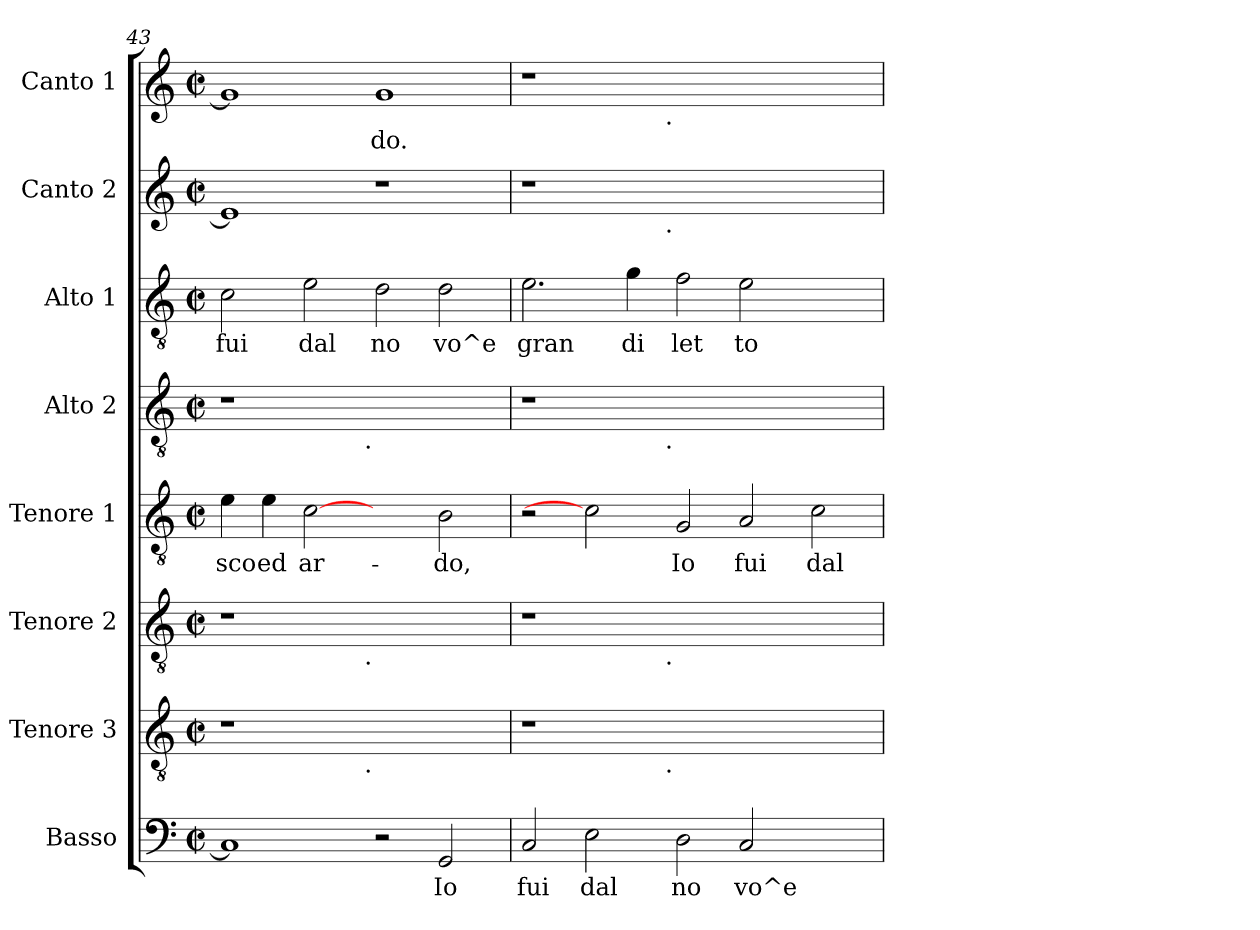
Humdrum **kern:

**kern	**text	**kern	**kern	**kern	**text	**kern	**kern	**text	**kern	**text	**kern	**text
*part8	*part8	*part7	*part6	*part5	*part5	*part4	*part3	*part3	*part2	*part2	*part1	*part1
*staff8	*staff8	*staff7	*staff6	*staff5	*staff5	*staff4	*staff3	*staff3	*staff2	*staff2	*staff1	*staff1
*I"Basso	*	*I"Tenore 3	*I"Tenore 2	*I"Tenore 1	*	*I"Alto 2	*I"Alto 1	*	*I"Canto 2	*	*I"Canto 1	*
*clefF4	*	*clefGv2	*clefGv2	*clefGv2	*	*clefGv2	*clefGv2	*	*clefG2	*	*clefG2	*
*k[]	*	*k[]	*k[]	*k[]	*	*k[]	*k[]	*	*k[]	*	*k[]	*
*C:	*	*C:	*C:	*C:	*	*C:	*C:	*	*C:	*	*C:	*
*M2/2	*	*M2/2	*M2/2	*M2/2	*	*M2/2	*M2/2	*	*M2/2	*	*M2/2	*
*met(c|)	*	*met(c|)	*met(c|)	*met(c|)	*	*met(c|)	*met(c|)	*	*met(c|)	*	*met(c|)	*
=43	=43	=43	=43	=43	=43	=43	=43	=43	=43	=43	=43	=43
!	!LO:LY:b:cj	!	!	!	!LO:LY:b:cj	!	!	!LO:LY:b:cj	!	!LO:LY:b:cj	!	!LO:LY:b:cj
*	*	*^	*^	*	*	*^	*	*	*	*	*	*
1C]	.	1r	2ryy	1r	2ryy	4e\	-sco	1r	2ryy	2c\	fui	1e]	.	1g]	--
!	!	!	!	!	!	!	!LO:LY:b:cj	!	!	!	!	!	!	!	!
.	.	.	.	.	.	4e\	ed	.	.	.	.	.	.	.	.
!	!	!	!	!	!	!	!LO:LY:b:cj	!	!	!	!LO:LY:b:cj	!	!	!	!
.	.	.	4...ryy	.	4...ryy	[2c	ar-	.	4...ryy	2e\	dal	.	.	.	.
!	!	!	!	!	!	!	!	!	!LO:TX:b:t=.	!	!	!	!	!	!
!	!	!	!	!	!LO:TX:b:t=.	!	!	!	!	!	!	!	!	!	!
!	!	!	!LO:TX:b:t=.	!	!	!	!	!	!	!	!	!	!	!	!
.	.	.	1ryy	.	1ryy	.	.	.	1ryy	.	.	.	.	.	.
!	!	!	!	!	!	!	!	!	!	!	!LO:LY:b:cj	!	!	!	!LO:LY:b:cj
2r	.	1ryy	.	1ryy	.	2ryy	.	1ryy	.	2d\	no	1r	.	1g	-do.
!	!LO:LY:b:cj	!	!	!	!	!	!LO:LY:b:cj	!	!	!	!LO:LY:b:cj	!	!	!	!
2GG/	Io	.	.	.	.	2B\	-do,	.	.	2d\	vo^e	.	.	.	.
.	.	.	32ryy	.	32ryy	.	.	.	32ryy	.	.	.	.	.	.
=44	=44	=44	=44	=44	=44	=44	=44	=44	=44	=44	=44	=44	=44	=44	=44
!	!LO:LY:b:cj	!	!	!	!	!	!	!	!	!	!LO:LY:b:cj	!	!	!	!
*	*	*	*	*	*	*	*	*	*	*	*	*^	*	*^	*
2C/	fui	1r	2ryy	1r	2ryy	2r	.	1r	2ryy	2.e\	gran	1r	2ryy	.	1r	2ryy	.
!	!LO:LY:b:cj	!	!	!	!	!	!	!	!	!	!	!	!	!	!	!	!
2E\	dal	.	4...ryy	.	4...ryy	2c]	.	.	4...ryy	.	.	.	4...ryy	.	.	4...ryy	.
!	!	!	!	!	!	!	!	!	!	!	!LO:LY:b:cj	!	!	!	!	!	!
.	.	.	.	.	.	.	.	.	.	4g\	di	.	.	.	.	.	.
!	!	!	!	!	!	!	!	!	!	!	!	!	!	!	!	!LO:TX:b:t=.	!
!	!	!	!	!	!	!	!	!	!	!	!	!	!LO:TX:b:t=.	!	!	!	!
!	!	!	!	!	!	!	!	!	!LO:TX:b:t=.	!	!	!	!	!	!	!	!
!	!	!	!	!	!LO:TX:b:t=.	!	!	!	!	!	!	!	!	!	!	!	!
!	!	!	!LO:TX:b:t=.	!	!	!	!	!	!	!	!	!	!	!	!	!	!
.	.	.	1ryy	.	1ryy	.	.	.	1ryy	.	.	.	1ryy	.	.	1ryy	.
!	!LO:LY:b:cj	!	!	!	!	!	!LO:LY:b:cj	!	!	!	!LO:LY:b:cj	!	!	!	!	!	!
2D\	no	1.ryy	.	1.ryy	.	2G/	Io	1.ryy	.	2f\	let	1.ryy	.	.	1.ryy	.	.
!	!LO:LY:b:cj	!	!	!	!	!	!LO:LY:b:cj	!	!	!	!LO:LY:b:cj	!	!	!	!	!	!
2C/	vo^e	.	.	.	.	2A/	fui	.	.	2e\	to	.	.	.	.	.	.
.	.	.	2ryy	.	2ryy	.	.	.	2ryy	.	.	.	2ryy	.	.	2ryy	.
!	!	!	!	!	!	!	!LO:LY:b:cj	!	!	!	!	!	!	!	!	!	!
2ryy	.	.	.	.	.	2c\	dal	.	.	2ryy	.	.	.	.	.	.	.
.	.	.	32ryy	.	32ryy	.	.	.	32ryy	.	.	.	32ryy	.	.	32ryy	.
*	*	*v	*v	*	*	*	*	*v	*v	*	*	*v	*v	*	*v	*v	*
*	*	*	*v	*v	*	*	*	*	*	*	*	*	*
=	=	=	=	=	=	=	=	=	=	=	=	=
*-	*-	*-	*-	*-	*-	*-	*-	*-	*-	*-	*-	*-
